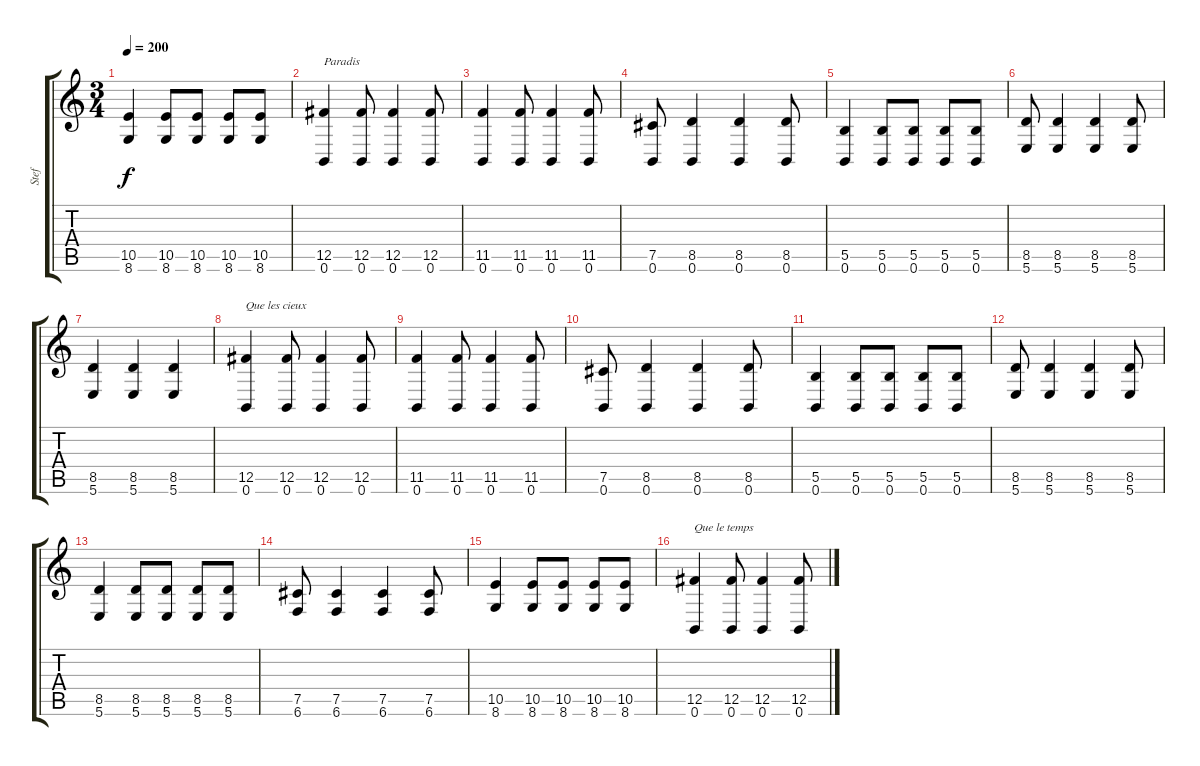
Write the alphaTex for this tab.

\track ("Stef" "Stef") {instrument distortionguitar}
\staff {score tabs}
\tuning (Db4 Ab3 E3 B2 Gb2 B1) {hide}
\ts (3 4)
\tempo 200
\clef g2
\ks c
(10.5 8.6).4{dy f} (10.5 8.6).8 (10.5 8.6).8 (10.5 8.6).8 (10.5 8.6).8 |
(12.5 0.6).4{txt "Paradis"} (12.5 0.6).8 (12.5 0.6).4 (12.5 0.6).8 |
(11.5 0.6).4 (11.5 0.6).8 (11.5 0.6).4 (11.5 0.6).8 |
(7.5 0.6).8 (8.5 0.6).4 (8.5 0.6).4 (8.5 0.6).8 |
(5.5 0.6).4 (5.5 0.6).8 (5.5 0.6).8 (5.5 0.6).8 (5.5 0.6).8 |
(8.5 5.6).8 (8.5 5.6).4 (8.5 5.6).4 (8.5 5.6).8 |
(8.5 5.6).4 (8.5 5.6).4 (8.5 5.6).4 |
(12.5 0.6).4{txt "Que les cieux"} (12.5 0.6).8 (12.5 0.6).4 (12.5 0.6).8 |
(11.5 0.6).4 (11.5 0.6).8 (11.5 0.6).4 (11.5 0.6).8 |
(7.5 0.6).8 (8.5 0.6).4 (8.5 0.6).4 (8.5 0.6).8 |
(5.5 0.6).4 (5.5 0.6).8 (5.5 0.6).8 (5.5 0.6).8 (5.5 0.6).8 |
(8.5 5.6).8 (8.5 5.6).4 (8.5 5.6).4 (8.5 5.6).8 |
(8.5 5.6).4 (8.5 5.6).8 (8.5 5.6).8 (8.5 5.6).8 (8.5 5.6).8 |
(7.5 6.6).8 (7.5 6.6).4 (7.5 6.6).4 (7.5 6.6).8 |
(10.5 8.6).4 (10.5 8.6).8 (10.5 8.6).8 (10.5 8.6).8 (10.5 8.6).8 |
(12.5 0.6).4{txt "Que le temps"} (12.5 0.6).8 (12.5 0.6).4 (12.5 0.6).8
